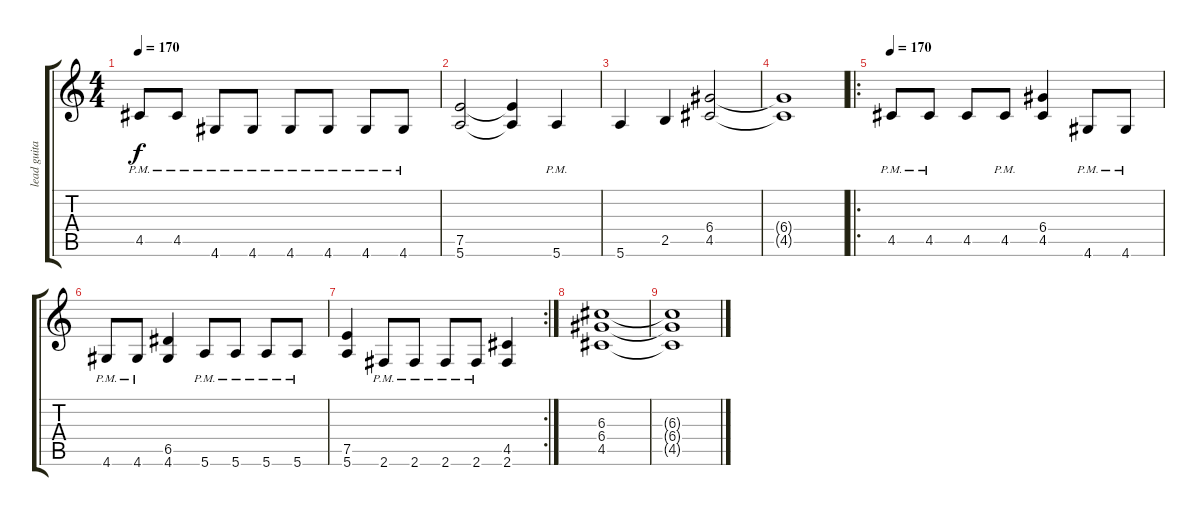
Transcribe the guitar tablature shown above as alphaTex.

\track ("lead guitar" "lead guita") {instrument distortionguitar}
\staff {score tabs}
\tuning (E4 B3 G3 D3 A2 E2) {hide}
\ts (4 4)
\tempo 170
\clef g2
\ks c
4.5{pm}.8{dy f} 4.5{pm}.8 4.6{pm}.8 4.6{pm}.8 4.6{pm}.8 4.6{pm}.8 4.6{pm}.8 4.6{pm}.8 |
(7.5 5.6).2 (7.5{t} 5.6{t}).4 5.6{pm}.4 |
5.6.4 2.5.4 (6.4 4.5).2 |
(6.4{t} 4.5{t}).1 |
\ro
\tempo 170
4.5{pm}.8 4.5{pm}.8 4.5.8 4.5{pm}.8 (6.4 4.5).4 4.6{pm}.8 4.6{pm}.8 |
4.6{pm}.8 4.6{pm}.8 (6.5 4.6).4 5.6{pm}.8 5.6{pm}.8 5.6{pm}.8 5.6{pm}.8 |
\rc 2
(7.5 5.6).4 2.6{pm}.8 2.6{pm}.8 2.6{pm}.8 2.6{pm}.8 (4.5 2.6).4 |
(6.3 6.4 4.5).1 |
(6.3{t} 6.4{t} 4.5{t}).1
